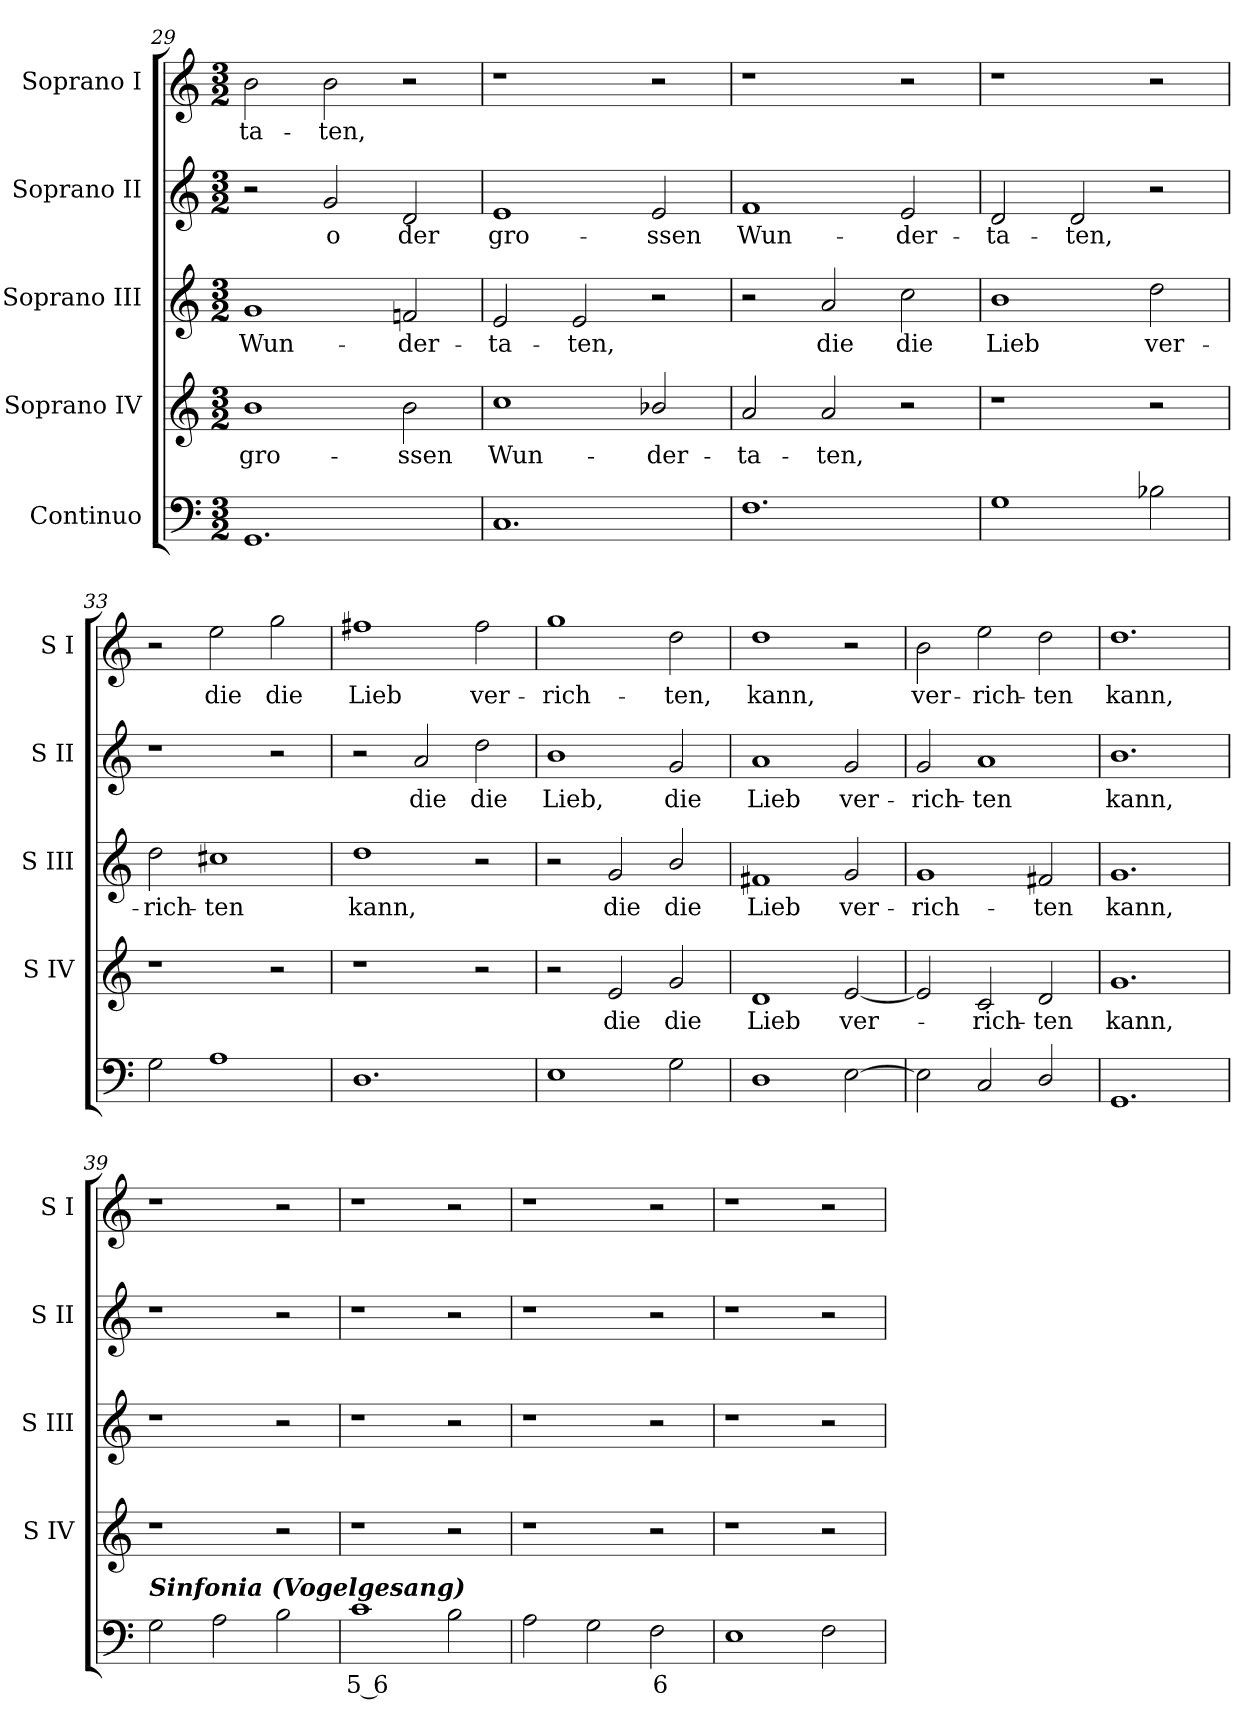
**kern	**text	**kern	**text	**kern	**text	**kern	**text	**kern	**text
*part5	*part5	*part4	*part4	*part3	*part3	*part2	*part2	*part1	*part1
*staff5	*staff5	*staff4	*staff4	*staff3	*staff3	*staff2	*staff2	*staff1	*staff1
*I"Continuo	*	*I"Soprano IV	*	*I"Soprano III	*	*I"Soprano II	*	*I"Soprano I	*
*	*	*I'S IV	*	*I'S III	*	*I'S II	*	*I'S I	*
!!LO:LB:g=z
*clefF4	*	*clefG2	*	*clefG2	*	*clefG2	*	*clefG2	*
*k[]	*	*k[]	*	*k[]	*	*k[]	*	*k[]	*
*C:	*	*C:	*	*C:	*	*C:	*	*C:	*
*M3/2	*	*M3/2	*	*M3/2	*	*M3/2	*	*M3/2	*
=29	=29	=29	=29	=29	=29	=29	=29	=29	=29
!	!	!	!LO:LY:b	!	!LO:LY:b	!	!	!	!LO:LY:b
1.GG	.	1b	gro-	1g	Wun-	2r	.	2b	-ta-
!	!	!	!	!	!	!	!LO:LY:b	!	!LO:LY:b
.	.	.	.	.	.	2g	o	2b	-ten,
!	!	!	!LO:LY:b	!	!LO:LY:b	!	!LO:LY:b	!	!
.	.	2b	-ssen	2fn	-der-	2d	der	2r	.
=30	=30	=30	=30	=30	=30	=30	=30	=30	=30
!	!	!	!LO:LY:b	!	!LO:LY:b	!	!LO:LY:b	!	!
1.C	.	1cc	Wun-	2e	-ta-	1e	gro-	1r	.
!	!	!	!	!	!LO:LY:b	!	!	!	!
.	.	.	.	2e	-ten,	.	.	.	.
!	!	!	!LO:LY:b	!	!	!	!LO:LY:b	!	!
.	.	2b-X/	-der-	2r	.	2e	-ssen	2r	.
=31	=31	=31	=31	=31	=31	=31	=31	=31	=31
!	!	!	!LO:LY:b	!	!	!	!LO:LY:b	!	!
1.F	.	2a	-ta-	2r	.	1f	Wun-	1r	.
!	!	!	!LO:LY:b	!	!LO:LY:b	!	!	!	!
.	.	2a	-ten,	2a	die	.	.	.	.
!	!	!	!	!	!LO:LY:b	!	!LO:LY:b	!	!
.	.	2r	.	2cc	die	2e	-der-	2r	.
=32	=32	=32	=32	=32	=32	=32	=32	=32	=32
!	!	!	!	!	!LO:LY:b	!	!LO:LY:b	!	!
1G	.	1r	.	1b	Lieb	2d	-ta-	1r	.
!	!	!	!	!	!	!	!LO:LY:b	!	!
.	.	.	.	.	.	2d	-ten,	.	.
!	!	!	!	!	!LO:LY:b	!	!	!	!
2B-X	.	2r	.	2dd	ver-	2r	.	2r	.
=33	=33	=33	=33	=33	=33	=33	=33	=33	=33
!	!	!	!	!	!LO:LY:b	!	!	!	!
2G	.	1r	.	2dd	-rich-	1r	.	2r	.
!	!	!	!	!	!LO:LY:b	!	!	!	!LO:LY:b
1A	.	.	.	1cc#X	-ten	.	.	2ee	die
!	!	!	!	!	!	!	!	!	!LO:LY:b
.	.	2r	.	.	.	2r	.	2gg	die
=34	=34	=34	=34	=34	=34	=34	=34	=34	=34
!	!	!	!	!	!LO:LY:b	!	!	!	!LO:LY:b
1.D	.	1r	.	1dd	kann,	2r	.	1ff#X	Lieb
!	!	!	!	!	!	!	!LO:LY:b	!	!
.	.	.	.	.	.	2a	die	.	.
!	!	!	!	!	!	!	!LO:LY:b	!	!LO:LY:b
.	.	2r	.	2r	.	2dd	die	2ff#	ver-
=35	=35	=35	=35	=35	=35	=35	=35	=35	=35
!	!	!	!	!	!	!	!LO:LY:b	!	!LO:LY:b
1E	.	2r	.	2r	.	1b	Lieb,	1gg	-rich-
!	!	!	!LO:LY:b	!	!LO:LY:b	!	!	!	!
.	.	2e	die	2g	die	.	.	.	.
!	!	!	!LO:LY:b	!	!LO:LY:b	!	!LO:LY:b	!	!LO:LY:b
2G	.	2g	die	2b/	die	2g	die	2dd	-ten,
=36	=36	=36	=36	=36	=36	=36	=36	=36	=36
!	!	!	!LO:LY:b	!	!LO:LY:b	!	!LO:LY:b	!	!LO:LY:b
1D	.	1d	Lieb	1f#X	Lieb	1a	Lieb	1dd	kann,
!	!	!	!LO:LY:b	!	!LO:LY:b	!	!LO:LY:b	!	!
[2E	.	[2e	ver-	2g	ver-	2g	ver-	2r	.
!!LO:LB:g=z
=37	=37	=37	=37	=37	=37	=37	=37	=37	=37
!	!	!	!	!	!LO:LY:b	!	!LO:LY:b	!	!LO:LY:b
2E]	.	2e]	.	1g	-rich-	2g	-rich-	2b	ver-
!	!	!	!LO:LY:b	!	!	!	!LO:LY:b	!	!LO:LY:b
2C	.	2c	rich-	.	.	1a	-ten	2ee	-rich-
!	!	!	!LO:LY:b	!	!LO:LY:b	!	!	!	!LO:LY:b
2D/	.	2d	-ten	2f#X	-ten	.	.	2dd	-ten
=38	=38	=38	=38	=38	=38	=38	=38	=38	=38
!	!	!	!LO:LY:b	!	!LO:LY:b	!	!LO:LY:b	!	!LO:LY:b
1.GG	.	1.g	kann,	1.g	kann,	1.b	kann,	1.dd	kann,
=39	=39	=39	=39	=39	=39	=39	=39	=39	=39
!LO:TX:a:Bi:t=Sinfonia (Vogelgesang)	!	!	!	!	!	!	!	!	!
2G	.	1r	.	1r	.	1r	.	1r	.
2A	.	.	.	.	.	.	.	.	.
2B	.	2r	.	2r	.	2r	.	2r	.
=40	=40	=40	=40	=40	=40	=40	=40	=40	=40
!	!LO:LY:b	!	!	!	!	!	!	!	!
1c	5 6	1r	.	1r	.	1r	.	1r	.
2B	.	2r	.	2r	.	2r	.	2r	.
=41	=41	=41	=41	=41	=41	=41	=41	=41	=41
2A	.	1r	.	1r	.	1r	.	1r	.
2G	.	.	.	.	.	.	.	.	.
!	!LO:LY:b	!	!	!	!	!	!	!	!
2F	6	2r	.	2r	.	2r	.	2r	.
=42	=42	=42	=42	=42	=42	=42	=42	=42	=42
1E	.	1r	.	1r	.	1r	.	1r	.
2F	.	2r	.	2r	.	2r	.	2r	.
=	=	=	=	=	=	=	=	=	=
*-	*-	*-	*-	*-	*-	*-	*-	*-	*-
